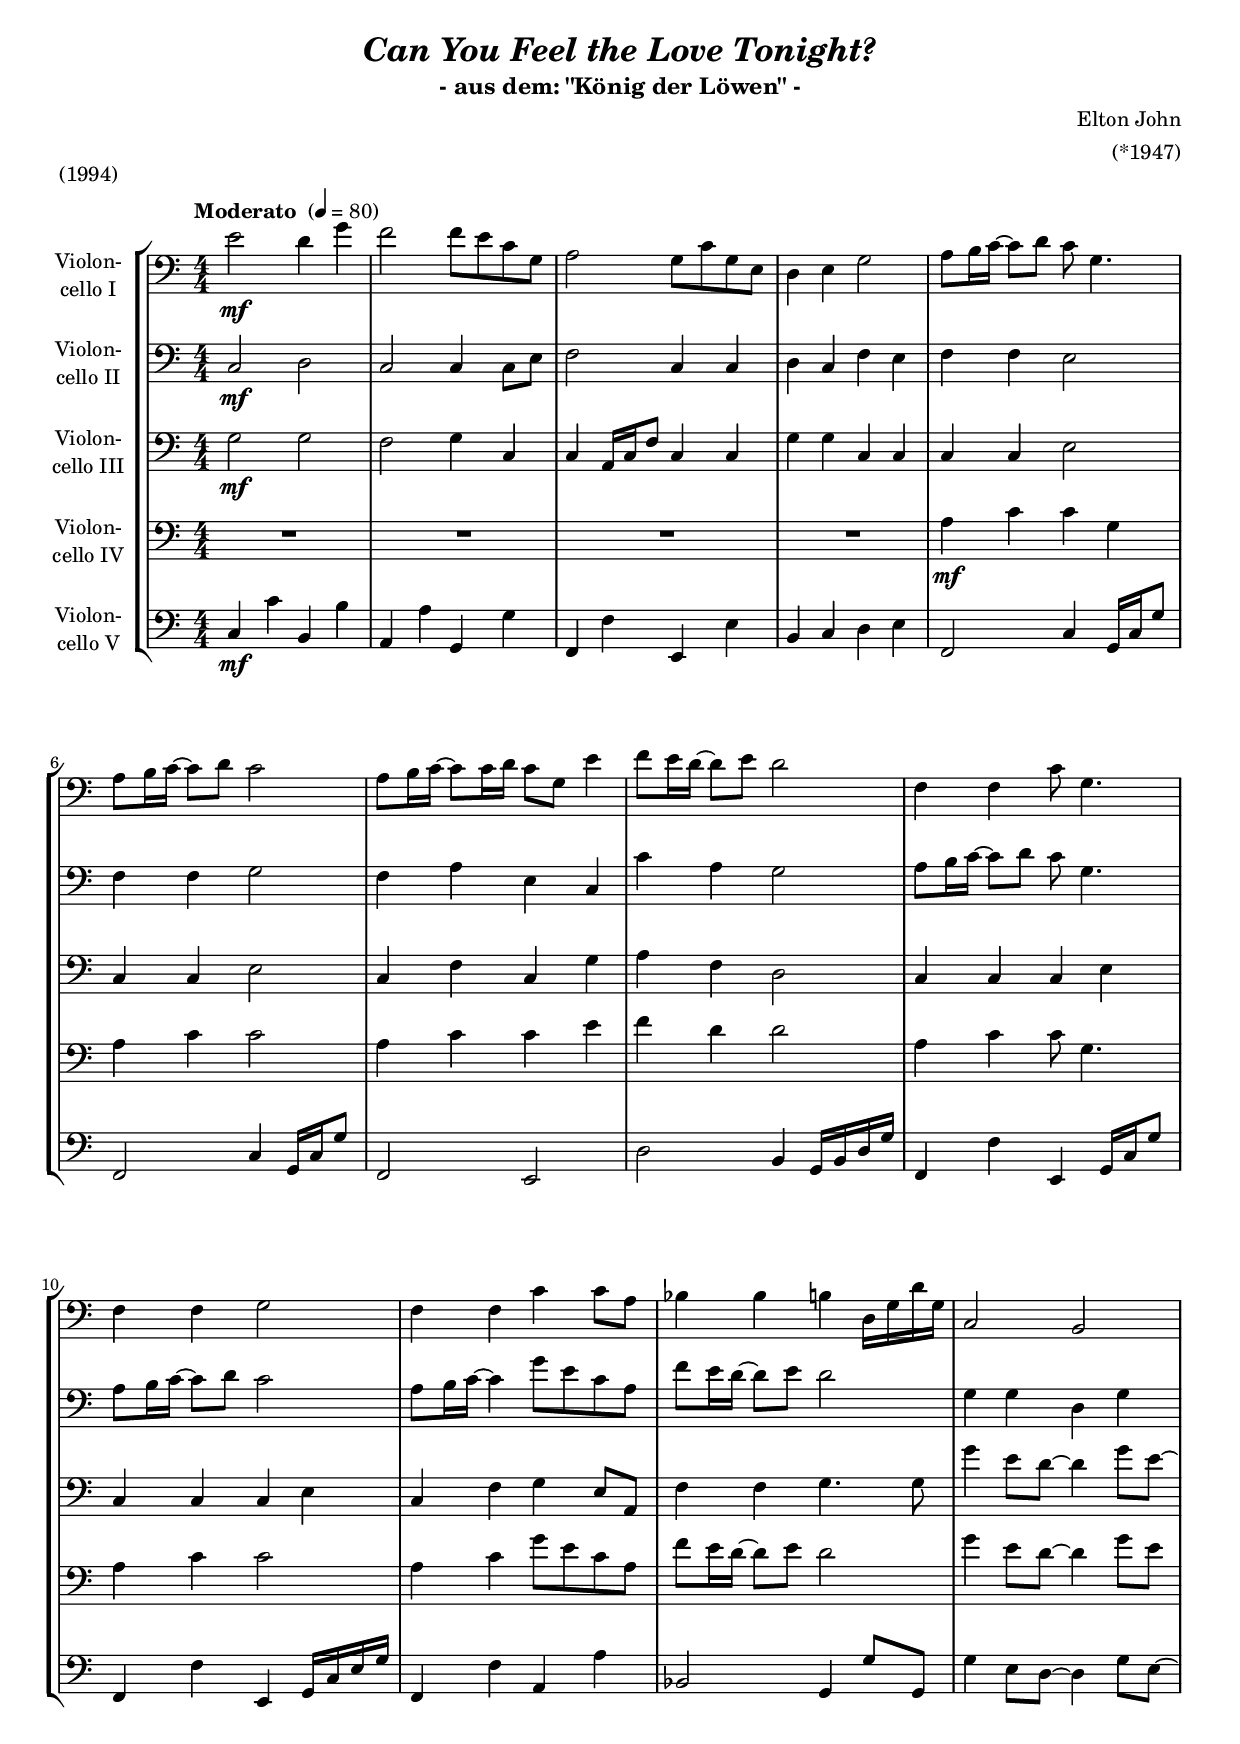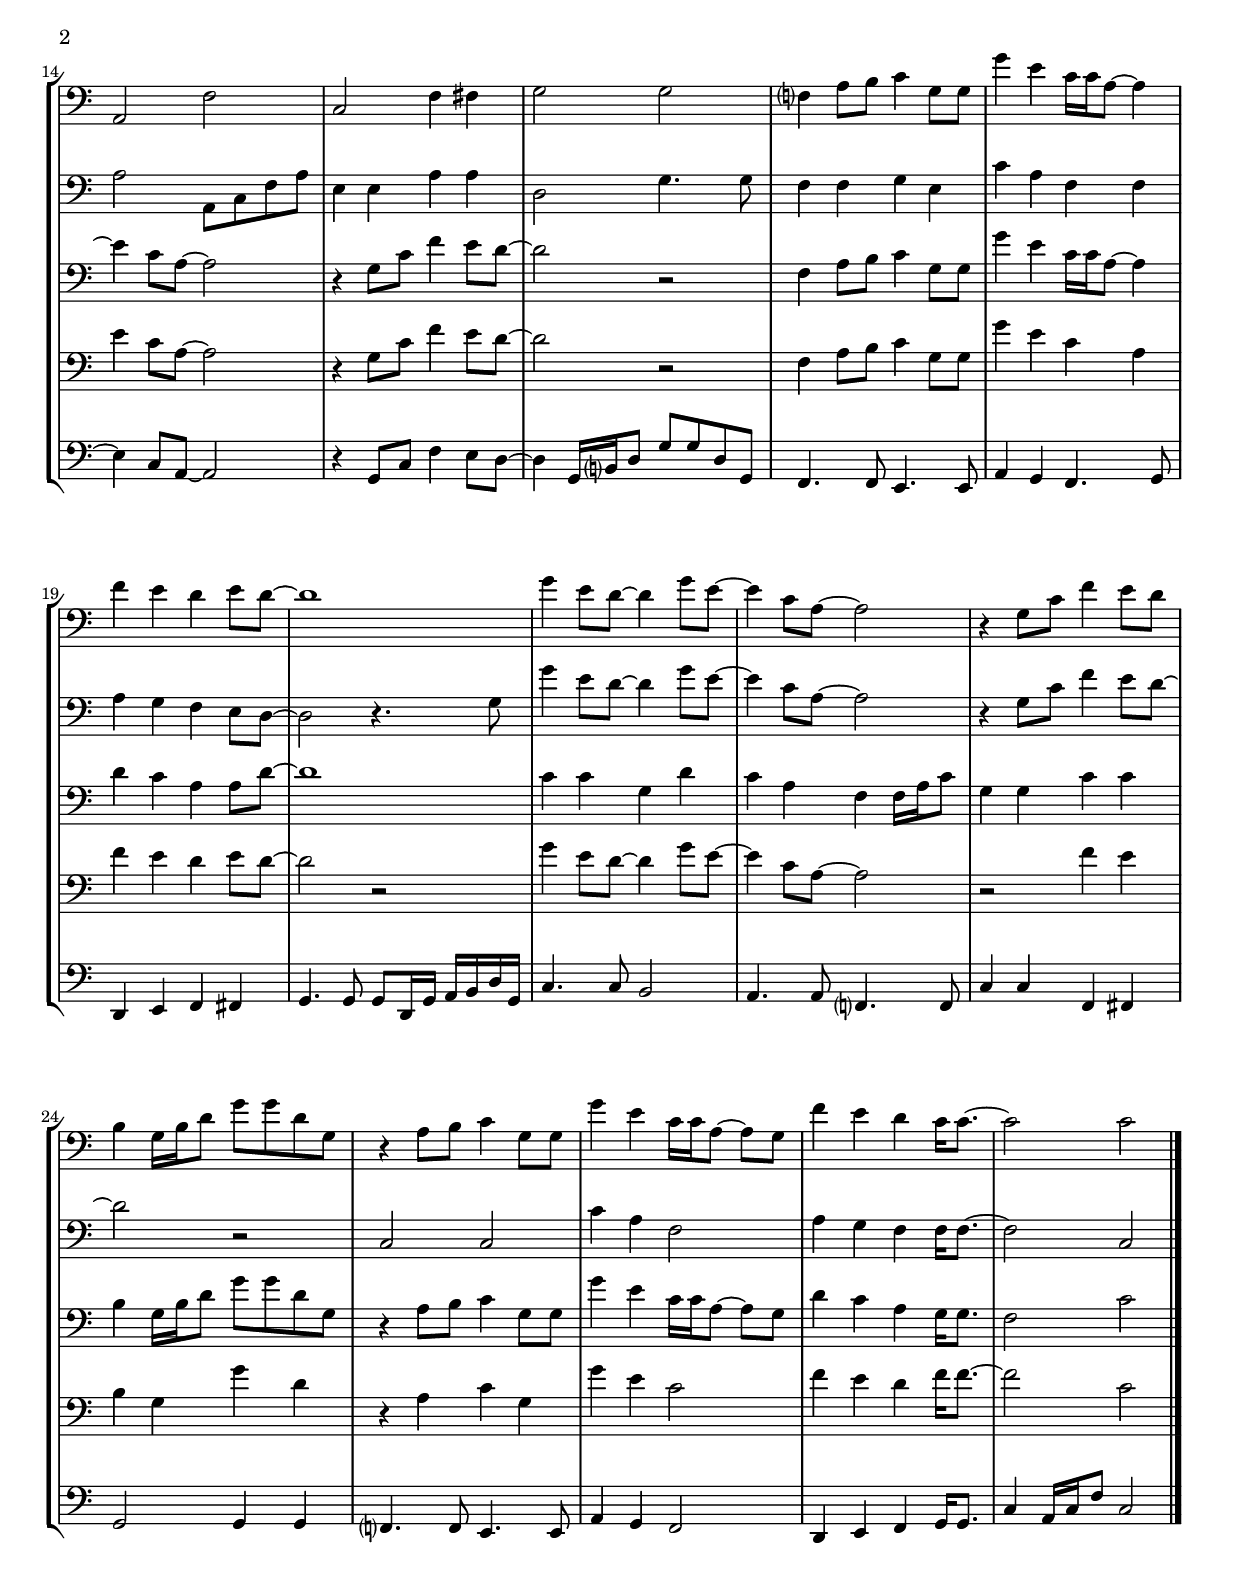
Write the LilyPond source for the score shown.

\version "2.14.2"
\include "deutsch.ly"

#(set-global-staff-size 18)

\header {
  title     = \markup \bold \italic "Can You Feel the Love Tonight?"
  subtitle  = "- aus dem: \"König der Löwen\" -"
  composer  = "Elton John"
  arranger  = "(*1947)"
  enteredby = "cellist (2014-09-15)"
  piece     = "(1994)"
}

voiceconsts = {
  \key b \major
  \time 4/4
  \clef "bass"
  \tempo "Moderato " 4=80
  \numericTimeSignature
  \compressFullBarRests
  %\set tupletSpannerDuration = #(ly:make-moment 1 4)
}

mist = "string ensemble 1"
milo = "drawbar organ"

va = \relative c'' {
   \voiceconsts

   d2\mf c4 f
   es2 es8 d b f
   g2 f8 b f d
   c4 d f2
   g8 a16 b~ b8 c b f4.

   g8 a16 b~ b8 c b2
   g8 a16 b~ b8 b16 c b8 f d'4
   es8 d16 c~ c8 d c2
   es,4 es b'8 f4.

   es4 es f2
   es4 es b' b8 g
   as4 as a c,16 f c' f,
   b,2 a

   g es'
   b es4 e
   f2 f
   es?4 g8 a b4 f8 f
   f'4 d b16 b g8~ g4

   es' d c d8 c~
   c1
   f4 d8 c~ c4 f8 d~
   d4 b8 g~ g2
   r4 f8 b es4 d8 c

   a4 f16 a c8 f f c f,
   r4 g8 a b4 f8 f
   f'4 d b16 b g8~ g f
   es'4 d c b16 b8.~
   b2 b \bar "|."
}

vb = \relative c' {
   \voiceconsts

   b2\mf c
   b b4 b8 d
   es2 b4 b
   c b es d
   es es d2

   es4 es f2
   es4 g d b
   b' g f2
   g8 a16 b~ b8 c b f4.

   g8 a16 b~ b8 c b2
   g8 a16 b~ b4 f'8 d b g
   es' d16 c~ c8 d c2
   f,4 f c f

   g2 g,8 b es g
   d4 d g g
   c,2 f4. f8
   es4 es f d
   b' g es es

   g f es d8 c~
   c2 r4. f8
   f'4 d8 c~ c4 f8 d~
   d4 b8 g~ g2
   r4 f8 b es4 d8 c~

   c2 r
   b, b
   b'4 g es2
   g4 f es es16 es8.~
   es2 b \bar "|."
}

vc = \relative c' {
   \voiceconsts

   f2\mf f
   es f4 b,
   b g16 b es8 b4 b
   f' f b, b
   b b d2

   b4 b d2
   b4 es b f'
   g es c2
   b4 b b d

   b b b d
   b es f d8 g,
   es'4 es f4. f8
   f'4 d8 c~ c4 f8 d~

   d4 b8 g~ g2
   r4 f8 b es4 d8 c~
   c2 r
   es,4 g8 a b4 f8 f
   f'4 d b16 b g8~ g4

   c b g g8 c~
   c1
   b4 b f c'
   b g es es16 g b8
   f4 f b b

   a f16 a c8 f f c f,
   r4 g8 a b4 f8 f
   f'4 d b16 b g8~ g f
   c'4 b g f16 f8.
   es2 b' \bar "|."
}

vd = \relative c'' {
   \voiceconsts

   R1*4
   g4\mf b b f
   g b b2
   g4 b b d
   es c c2
   g4 b b 8 f4.

   g4 b b2
   g4 b f'8 d b g
   es' d16 c~ c8 d c2
   f4 d8 c~ c4 f8 d

   d4 b8 g~ g2
   r4 f8 b es4 d8 c~
   c2 r
   es,4 g8 a b4 f8 f
   f'4 d b g

   es' d c d8 c~
   c2 r
   f4 d8 c~ c4 f8 d~
   d4 b8 g~ g2
   r es'4 d

   a f f' c
   r g b f
   f' d b2
   es4 d c es16 es8.~
   es2 b \bar "|."
}

ve = \relative c' {
   \voiceconsts

   b4\mf b' a, a'
   g, g' f, f'
   es, es' d, d'
   a b c d
   es,2 b'4 f16 b f'8

   es,2 b'4 f16 b f'8
   es,2 d
   c' a4 f16 a c f
   es,4 es' d, f16 b f'8

   es,4 es' d, f16 b d f
   es,4 es' g, g'
   as,2 f4 f'8 f,
   f'4 d8 c~ c4 f8 d~

   d4 b8 g~ g2
   r4 f8 b es4 d8 c~
   c4 f,16 a? c8 f f c f,
   es4. es8 d4. d8
   g4 f es4. f8

   c4 d es e
   f4. f8 f c16 f g a c f,
   b4. b8 a2
   g4. g8 es?4. es8
   b'4 b es, e

   f2 f4 f
   es?4. es8 d4. d8
   g4 f es2
   c4 d es f16 f8.
   b4 g16 b es8 b2 \bar "|."
}


music = \new StaffGroup <<
      \new Staff {
        \set Staff.midiInstrument = \mist
        \set Staff.instrumentName = \markup \center-column { "Violon-" "cello I" }
        \transpose b c { \va }
      }

      \new Staff {
        \set Staff.midiInstrument = \mist
        \set Staff.instrumentName = \markup \center-column { "Violon-" "cello II" }
        \transpose b c { \vb }
      }

      \new Staff {
        \set Staff.midiInstrument = \mist
        \set Staff.instrumentName = \markup \center-column { "Violon-" "cello III" }
        \transpose b c { \vc }
      }

      \new Staff {
        \set Staff.midiInstrument = \mist
        \set Staff.instrumentName = \markup \center-column { "Violon-" "cello IV" }
        \transpose b c { \vd }
      }

      \new Staff {
        \set Staff.midiInstrument = \milo
        \set Staff.instrumentName = \markup \center-column { "Violon-" "cello V" }
        \transpose b c { \ve }
      }
>>

\book {
  \score {
   \music
    \layout {}
  }

  \score {
    \unfoldRepeats \music

    \midi {
      \context {
        \Score
      }
    }
  }
}
